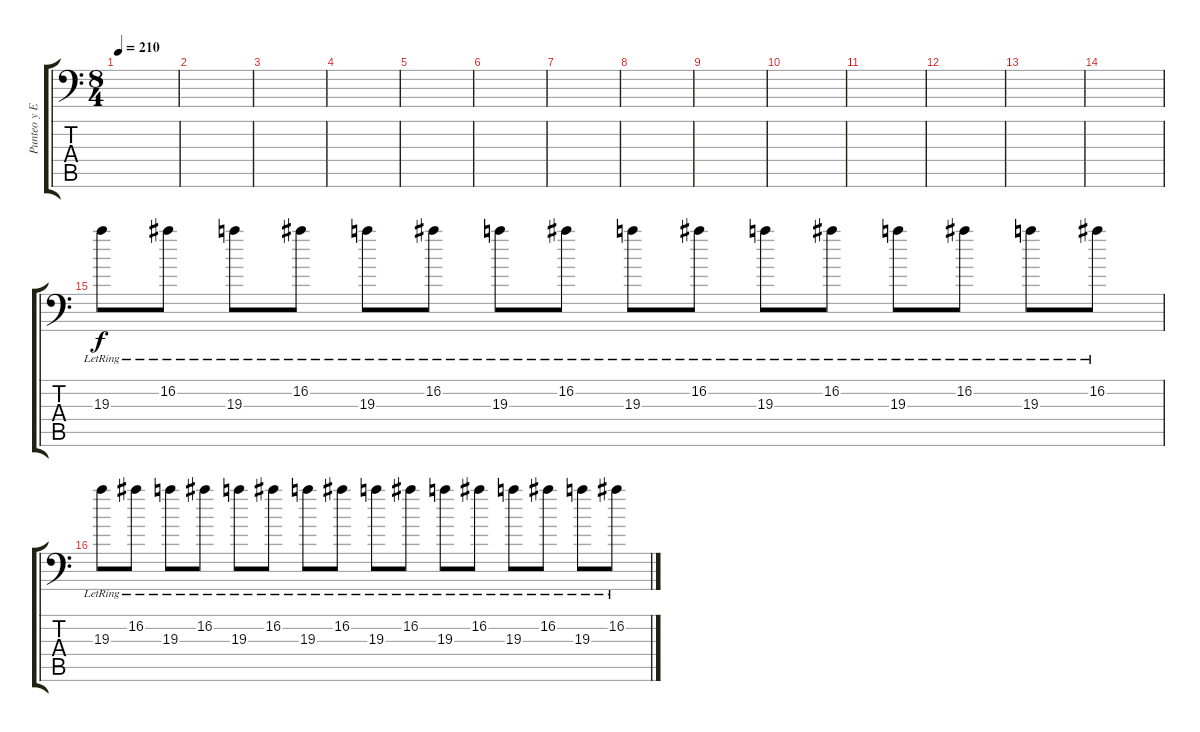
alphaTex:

\track ("Punteo y Efectos" "Punteo y E") {instrument distortionguitar}
\staff {score tabs}
\tuning (B3 Gb3 D3 A2 E2 A1) {hide}
\ts (8 4)
\tempo 210
\clef f4
\ks c
|
|
|
|
|
|
|
|
|
|
|
|
|
|
19.3{lr}.8 16.2{lr}.8 19.3{lr}.8 16.2{lr}.8 19.3{lr}.8 16.2{lr}.8 19.3{lr}.8 16.2{lr}.8 19.3{lr}.8 16.2{lr}.8 19.3{lr}.8 16.2{lr}.8 19.3{lr}.8 16.2{lr}.8 19.3{lr}.8 16.2{lr}.8 |
19.3{lr}.8 16.2{lr}.8 19.3{lr}.8 16.2{lr}.8 19.3{lr}.8 16.2{lr}.8 19.3{lr}.8 16.2{lr}.8 19.3{lr}.8 16.2{lr}.8 19.3{lr}.8 16.2{lr}.8 19.3{lr}.8 16.2{lr}.8 19.3{lr}.8 16.2{lr}.8
